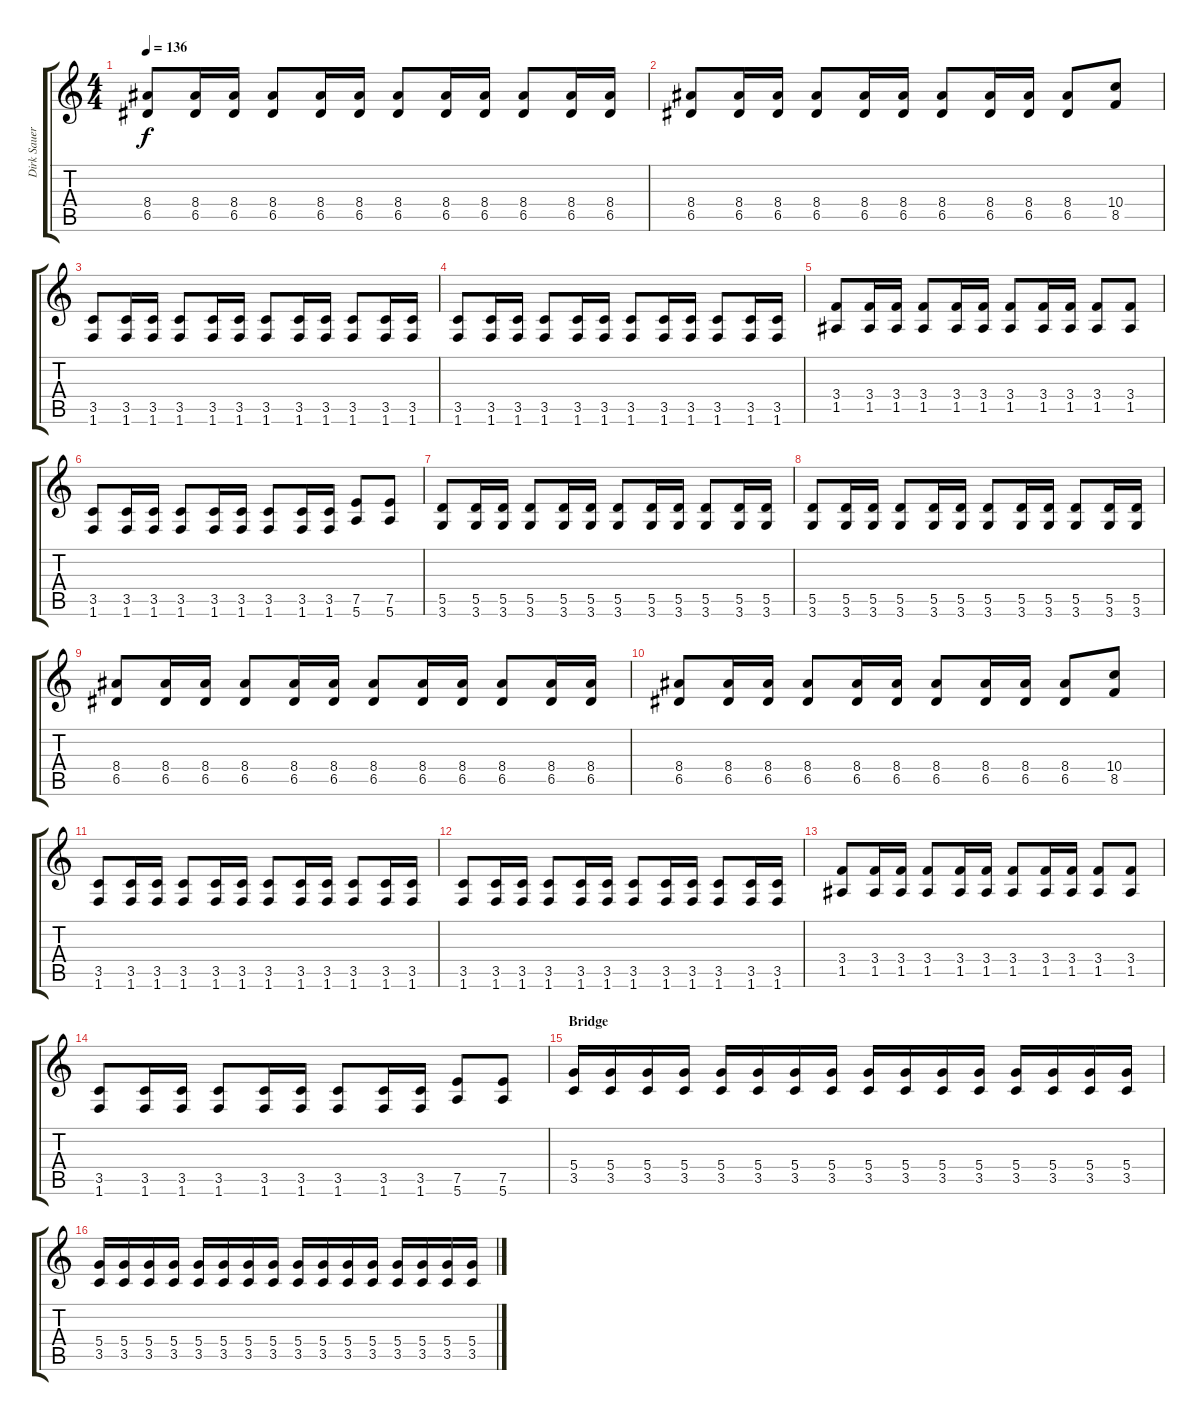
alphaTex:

\track ("Dirk Sauer" "Dirk Sauer") {instrument distortionguitar}
\staff {score tabs}
\tuning (E4 B3 G3 D3 A2 E2) {hide}
\ts (4 4)
\tempo 136
\clef g2
\ks c
(8.4 6.5).8{dy f} (8.4 6.5).16 (8.4 6.5).16 (8.4 6.5).8 (8.4 6.5).16 (8.4 6.5).16 (8.4 6.5).8 (8.4 6.5).16 (8.4 6.5).16 (8.4 6.5).8 (8.4 6.5).16 (8.4 6.5).16 |
(8.4 6.5).8 (8.4 6.5).16 (8.4 6.5).16 (8.4 6.5).8 (8.4 6.5).16 (8.4 6.5).16 (8.4 6.5).8 (8.4 6.5).16 (8.4 6.5).16 (8.4 6.5).8 (10.4 8.5).8 |
(3.5 1.6).8 (3.5 1.6).16 (3.5 1.6).16 (3.5 1.6).8 (3.5 1.6).16 (3.5 1.6).16 (3.5 1.6).8 (3.5 1.6).16 (3.5 1.6).16 (3.5 1.6).8 (3.5 1.6).16 (3.5 1.6).16 |
(3.5 1.6).8 (3.5 1.6).16 (3.5 1.6).16 (3.5 1.6).8 (3.5 1.6).16 (3.5 1.6).16 (3.5 1.6).8 (3.5 1.6).16 (3.5 1.6).16 (3.5 1.6).8 (3.5 1.6).16 (3.5 1.6).16 |
(3.4 1.5).8 (3.4 1.5).16 (3.4 1.5).16 (3.4 1.5).8 (3.4 1.5).16 (3.4 1.5).16 (3.4 1.5).8 (3.4 1.5).16 (3.4 1.5).16 (3.4 1.5).8 (3.4 1.5).8 |
(3.5 1.6).8 (3.5 1.6).16 (3.5 1.6).16 (3.5 1.6).8 (3.5 1.6).16 (3.5 1.6).16 (3.5 1.6).8 (3.5 1.6).16 (3.5 1.6).16 (7.5 5.6).8 (7.5 5.6).8 |
(5.5 3.6).8 (5.5 3.6).16 (5.5 3.6).16 (5.5 3.6).8 (5.5 3.6).16 (5.5 3.6).16 (5.5 3.6).8 (5.5 3.6).16 (5.5 3.6).16 (5.5 3.6).8 (5.5 3.6).16 (5.5 3.6).16 |
(5.5 3.6).8 (5.5 3.6).16 (5.5 3.6).16 (5.5 3.6).8 (5.5 3.6).16 (5.5 3.6).16 (5.5 3.6).8 (5.5 3.6).16 (5.5 3.6).16 (5.5 3.6).8 (5.5 3.6).16 (5.5 3.6).16 |
(8.4 6.5).8 (8.4 6.5).16 (8.4 6.5).16 (8.4 6.5).8 (8.4 6.5).16 (8.4 6.5).16 (8.4 6.5).8 (8.4 6.5).16 (8.4 6.5).16 (8.4 6.5).8 (8.4 6.5).16 (8.4 6.5).16 |
(8.4 6.5).8 (8.4 6.5).16 (8.4 6.5).16 (8.4 6.5).8 (8.4 6.5).16 (8.4 6.5).16 (8.4 6.5).8 (8.4 6.5).16 (8.4 6.5).16 (8.4 6.5).8 (10.4 8.5).8 |
(3.5 1.6).8 (3.5 1.6).16 (3.5 1.6).16 (3.5 1.6).8 (3.5 1.6).16 (3.5 1.6).16 (3.5 1.6).8 (3.5 1.6).16 (3.5 1.6).16 (3.5 1.6).8 (3.5 1.6).16 (3.5 1.6).16 |
(3.5 1.6).8 (3.5 1.6).16 (3.5 1.6).16 (3.5 1.6).8 (3.5 1.6).16 (3.5 1.6).16 (3.5 1.6).8 (3.5 1.6).16 (3.5 1.6).16 (3.5 1.6).8 (3.5 1.6).16 (3.5 1.6).16 |
(3.4 1.5).8 (3.4 1.5).16 (3.4 1.5).16 (3.4 1.5).8 (3.4 1.5).16 (3.4 1.5).16 (3.4 1.5).8 (3.4 1.5).16 (3.4 1.5).16 (3.4 1.5).8 (3.4 1.5).8 |
(3.5 1.6).8 (3.5 1.6).16 (3.5 1.6).16 (3.5 1.6).8 (3.5 1.6).16 (3.5 1.6).16 (3.5 1.6).8 (3.5 1.6).16 (3.5 1.6).16 (7.5 5.6).8 (7.5 5.6).8 |
\section ("" "Bridge")
(5.4 3.5).16 (5.4 3.5).16 (5.4 3.5).16 (5.4 3.5).16 (5.4 3.5).16 (5.4 3.5).16 (5.4 3.5).16 (5.4 3.5).16 (5.4 3.5).16 (5.4 3.5).16 (5.4 3.5).16 (5.4 3.5).16 (5.4 3.5).16 (5.4 3.5).16 (5.4 3.5).16 (5.4 3.5).16 |
(5.4 3.5).16 (5.4 3.5).16 (5.4 3.5).16 (5.4 3.5).16 (5.4 3.5).16 (5.4 3.5).16 (5.4 3.5).16 (5.4 3.5).16 (5.4 3.5).16 (5.4 3.5).16 (5.4 3.5).16 (5.4 3.5).16 (5.4 3.5).16 (5.4 3.5).16 (5.4 3.5).16 (5.4 3.5).16
